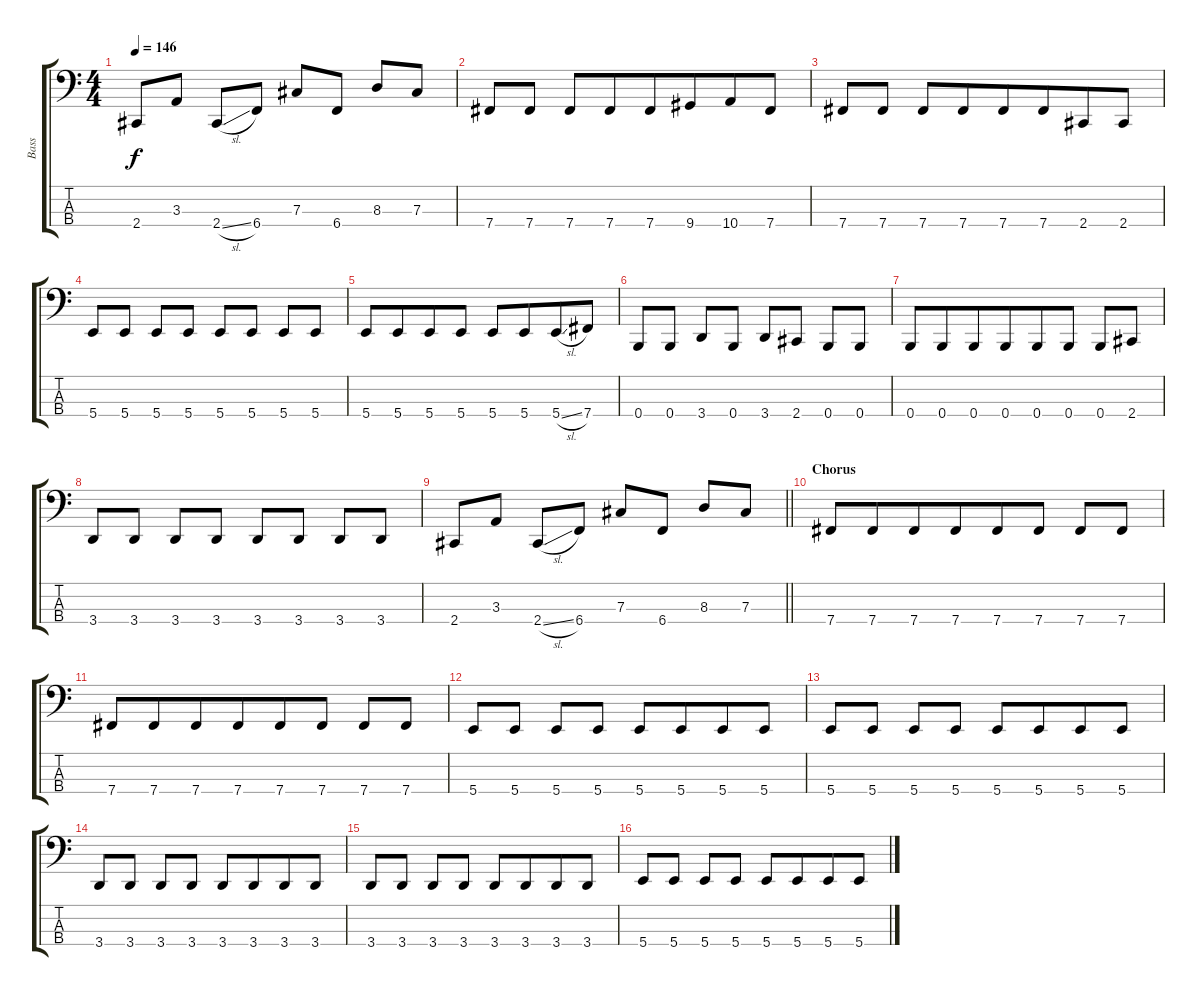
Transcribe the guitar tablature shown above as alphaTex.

\track ("Bass" "Bass") {instrument electricbasspick}
\staff {score tabs}
\tuning (E2 B1 Gb1 B0) {hide}
\ts (4 4)
\tempo 146
\clef f4
\ks c
2.4.8{dy f beam merge} 3.3.8 2.4{sl}.8 6.4.8 7.3.8 6.4.8 8.3.8 7.3.8 |
7.4.8{beam merge} 7.4.8 7.4.8 7.4.8{beam merge} 7.4.8 9.4.8{beam merge} 10.4.8 7.4.8 |
7.4.8{beam merge} 7.4.8 7.4.8 7.4.8{beam merge} 7.4.8 7.4.8{beam merge} 2.4.8 2.4.8 |
5.4.8 5.4.8 5.4.8 5.4.8 5.4.8{beam merge} 5.4.8 5.4.8 5.4.8 |
5.4.8 5.4.8{beam merge} 5.4.8 5.4.8 5.4.8 5.4.8{beam merge} 5.4{sl}.8 7.4.8 |
0.4.8{beam merge} 0.4.8 3.4.8{beam merge} 0.4.8 3.4.8 2.4.8 0.4.8 0.4.8 |
0.4.8{beam merge} 0.4.8{beam merge} 0.4.8 0.4.8{beam merge} 0.4.8 0.4.8 0.4.8 2.4.8 |
3.4.8 3.4.8 3.4.8{beam merge} 3.4.8 3.4.8{beam merge} 3.4.8 3.4.8{beam merge} 3.4.8 |
\barLineRight lightlight
2.4.8{beam merge} 3.3.8 2.4{sl}.8 6.4.8 7.3.8 6.4.8 8.3.8 7.3.8 |
\section ("" "Chorus")
7.4.8{beam merge} 7.4.8{beam merge} 7.4.8{beam merge} 7.4.8{beam merge} 7.4.8 7.4.8 7.4.8 7.4.8 |
7.4.8{beam merge} 7.4.8{beam merge} 7.4.8{beam merge} 7.4.8{beam merge} 7.4.8 7.4.8 7.4.8 7.4.8 |
5.4.8 5.4.8 5.4.8 5.4.8 5.4.8{beam merge} 5.4.8{beam merge} 5.4.8 5.4.8 |
5.4.8 5.4.8 5.4.8 5.4.8 5.4.8{beam merge} 5.4.8{beam merge} 5.4.8 5.4.8 |
3.4.8 3.4.8 3.4.8 3.4.8 3.4.8{beam merge} 3.4.8{beam merge} 3.4.8 3.4.8 |
3.4.8 3.4.8 3.4.8 3.4.8 3.4.8{beam merge} 3.4.8{beam merge} 3.4.8 3.4.8 |
5.4.8 5.4.8 5.4.8 5.4.8 5.4.8{beam merge} 5.4.8{beam merge} 5.4.8 5.4.8
